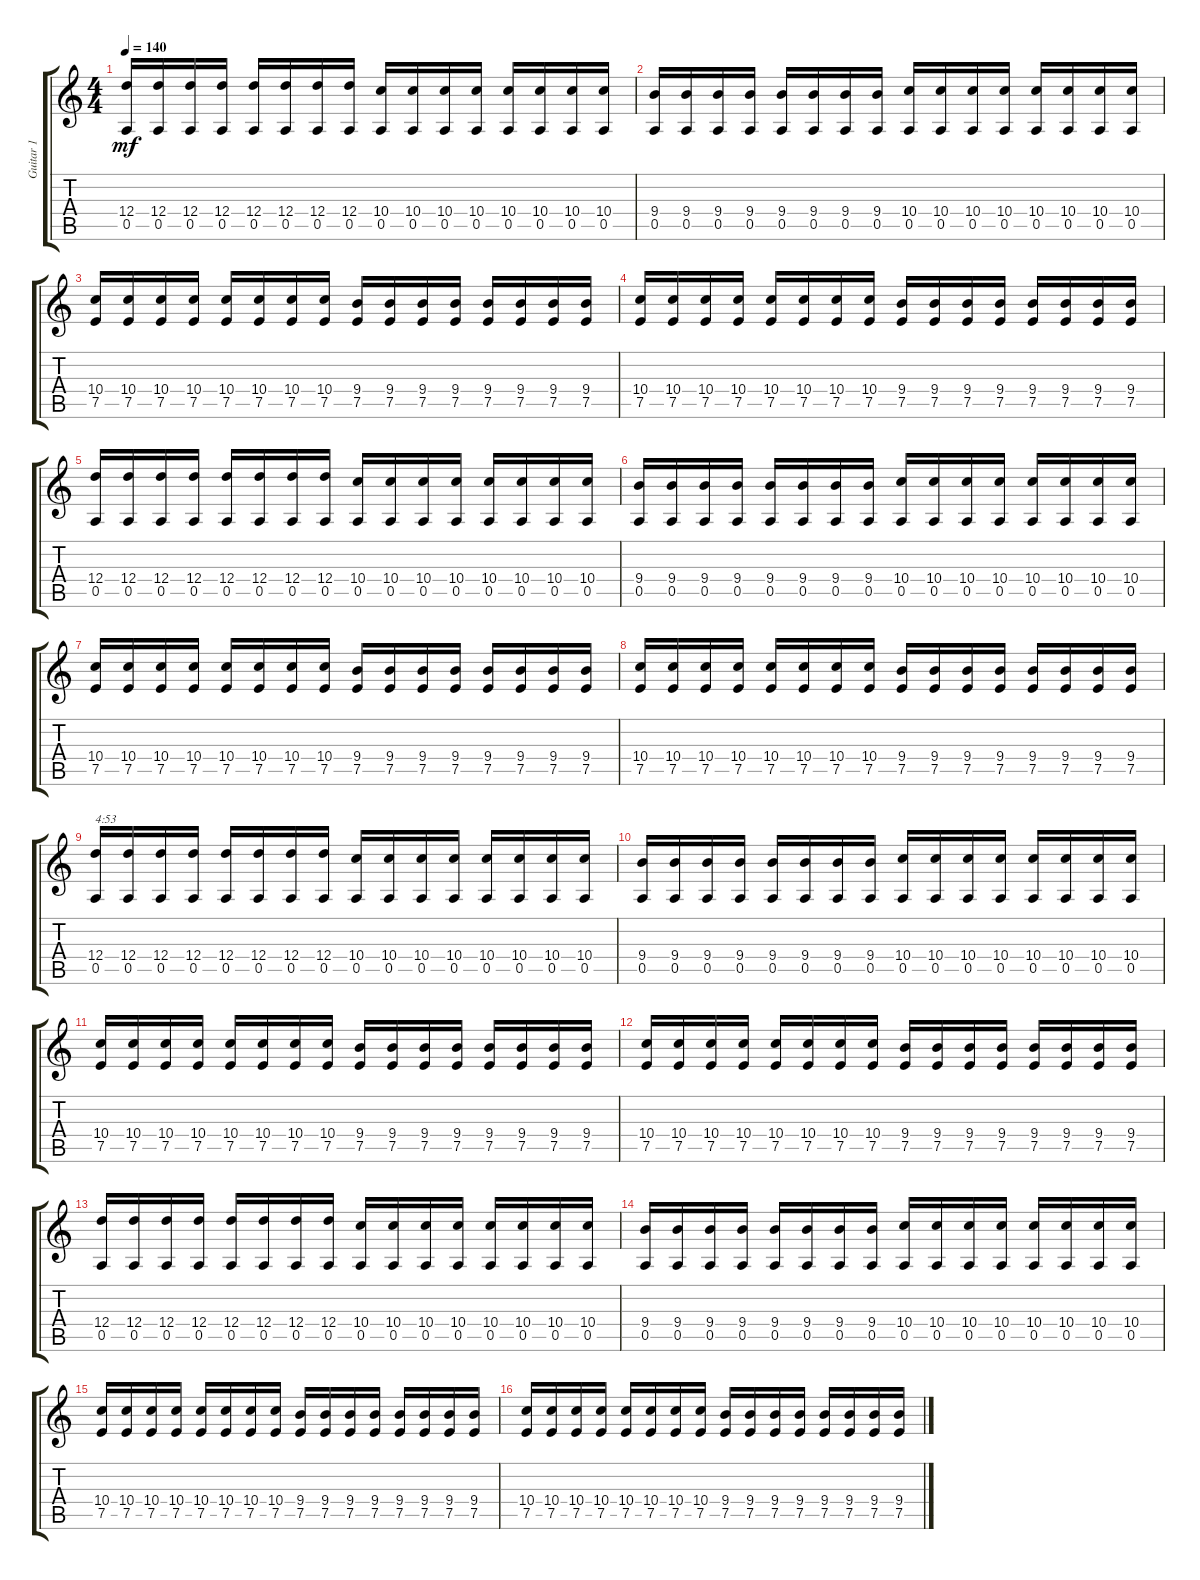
\track ("Guitar 1" "Guitar 1") {instrument distortionguitar}
\staff {score tabs}
\tuning (E4 B3 G3 D3 A2 E2) {hide}
\ts (4 4)
\tempo 140
\clef g2
\ks c
(12.4 0.5).16{dy mf} (12.4 0.5).16 (12.4 0.5).16 (12.4 0.5).16 (12.4 0.5).16 (12.4 0.5).16 (12.4 0.5).16 (12.4 0.5).16 (10.4 0.5).16 (10.4 0.5).16 (10.4 0.5).16 (10.4 0.5).16 (10.4 0.5).16 (10.4 0.5).16 (10.4 0.5).16 (10.4 0.5).16 |
(9.4 0.5).16 (9.4 0.5).16 (9.4 0.5).16 (9.4 0.5).16 (9.4 0.5).16 (9.4 0.5).16 (9.4 0.5).16 (9.4 0.5).16 (10.4 0.5).16 (10.4 0.5).16 (10.4 0.5).16 (10.4 0.5).16 (10.4 0.5).16 (10.4 0.5).16 (10.4 0.5).16 (10.4 0.5).16 |
(10.4 7.5).16 (10.4 7.5).16 (10.4 7.5).16 (10.4 7.5).16 (10.4 7.5).16 (10.4 7.5).16 (10.4 7.5).16 (10.4 7.5).16 (9.4 7.5).16 (9.4 7.5).16 (9.4 7.5).16 (9.4 7.5).16 (9.4 7.5).16 (9.4 7.5).16 (9.4 7.5).16 (9.4 7.5).16 |
(10.4 7.5).16 (10.4 7.5).16 (10.4 7.5).16 (10.4 7.5).16 (10.4 7.5).16 (10.4 7.5).16 (10.4 7.5).16 (10.4 7.5).16 (9.4 7.5).16 (9.4 7.5).16 (9.4 7.5).16 (9.4 7.5).16 (9.4 7.5).16 (9.4 7.5).16 (9.4 7.5).16 (9.4 7.5).16 |
(12.4 0.5).16 (12.4 0.5).16 (12.4 0.5).16 (12.4 0.5).16 (12.4 0.5).16 (12.4 0.5).16 (12.4 0.5).16 (12.4 0.5).16 (10.4 0.5).16 (10.4 0.5).16 (10.4 0.5).16 (10.4 0.5).16 (10.4 0.5).16 (10.4 0.5).16 (10.4 0.5).16 (10.4 0.5).16 |
(9.4 0.5).16 (9.4 0.5).16 (9.4 0.5).16 (9.4 0.5).16 (9.4 0.5).16 (9.4 0.5).16 (9.4 0.5).16 (9.4 0.5).16 (10.4 0.5).16 (10.4 0.5).16 (10.4 0.5).16 (10.4 0.5).16 (10.4 0.5).16 (10.4 0.5).16 (10.4 0.5).16 (10.4 0.5).16 |
(10.4 7.5).16 (10.4 7.5).16 (10.4 7.5).16 (10.4 7.5).16 (10.4 7.5).16 (10.4 7.5).16 (10.4 7.5).16 (10.4 7.5).16 (9.4 7.5).16 (9.4 7.5).16 (9.4 7.5).16 (9.4 7.5).16 (9.4 7.5).16 (9.4 7.5).16 (9.4 7.5).16 (9.4 7.5).16 |
(10.4 7.5).16 (10.4 7.5).16 (10.4 7.5).16 (10.4 7.5).16 (10.4 7.5).16 (10.4 7.5).16 (10.4 7.5).16 (10.4 7.5).16 (9.4 7.5).16 (9.4 7.5).16 (9.4 7.5).16 (9.4 7.5).16 (9.4 7.5).16 (9.4 7.5).16 (9.4 7.5).16 (9.4 7.5).16 |
(12.4 0.5).16{txt "4:53"} (12.4 0.5).16 (12.4 0.5).16 (12.4 0.5).16 (12.4 0.5).16 (12.4 0.5).16 (12.4 0.5).16 (12.4 0.5).16 (10.4 0.5).16 (10.4 0.5).16 (10.4 0.5).16 (10.4 0.5).16 (10.4 0.5).16 (10.4 0.5).16 (10.4 0.5).16 (10.4 0.5).16 |
(9.4 0.5).16 (9.4 0.5).16 (9.4 0.5).16 (9.4 0.5).16 (9.4 0.5).16 (9.4 0.5).16 (9.4 0.5).16 (9.4 0.5).16 (10.4 0.5).16 (10.4 0.5).16 (10.4 0.5).16 (10.4 0.5).16 (10.4 0.5).16 (10.4 0.5).16 (10.4 0.5).16 (10.4 0.5).16 |
(10.4 7.5).16 (10.4 7.5).16 (10.4 7.5).16 (10.4 7.5).16 (10.4 7.5).16 (10.4 7.5).16 (10.4 7.5).16 (10.4 7.5).16 (9.4 7.5).16 (9.4 7.5).16 (9.4 7.5).16 (9.4 7.5).16 (9.4 7.5).16 (9.4 7.5).16 (9.4 7.5).16 (9.4 7.5).16 |
(10.4 7.5).16 (10.4 7.5).16 (10.4 7.5).16 (10.4 7.5).16 (10.4 7.5).16 (10.4 7.5).16 (10.4 7.5).16 (10.4 7.5).16 (9.4 7.5).16 (9.4 7.5).16 (9.4 7.5).16 (9.4 7.5).16 (9.4 7.5).16 (9.4 7.5).16 (9.4 7.5).16 (9.4 7.5).16 |
(12.4 0.5).16 (12.4 0.5).16 (12.4 0.5).16 (12.4 0.5).16 (12.4 0.5).16 (12.4 0.5).16 (12.4 0.5).16 (12.4 0.5).16 (10.4 0.5).16 (10.4 0.5).16 (10.4 0.5).16 (10.4 0.5).16 (10.4 0.5).16 (10.4 0.5).16 (10.4 0.5).16 (10.4 0.5).16 |
(9.4 0.5).16 (9.4 0.5).16 (9.4 0.5).16 (9.4 0.5).16 (9.4 0.5).16 (9.4 0.5).16 (9.4 0.5).16 (9.4 0.5).16 (10.4 0.5).16 (10.4 0.5).16 (10.4 0.5).16 (10.4 0.5).16 (10.4 0.5).16 (10.4 0.5).16 (10.4 0.5).16 (10.4 0.5).16 |
(10.4 7.5).16 (10.4 7.5).16 (10.4 7.5).16 (10.4 7.5).16 (10.4 7.5).16 (10.4 7.5).16 (10.4 7.5).16 (10.4 7.5).16 (9.4 7.5).16 (9.4 7.5).16 (9.4 7.5).16 (9.4 7.5).16 (9.4 7.5).16 (9.4 7.5).16 (9.4 7.5).16 (9.4 7.5).16 |
(10.4 7.5).16 (10.4 7.5).16 (10.4 7.5).16 (10.4 7.5).16 (10.4 7.5).16 (10.4 7.5).16 (10.4 7.5).16 (10.4 7.5).16 (9.4 7.5).16 (9.4 7.5).16 (9.4 7.5).16 (9.4 7.5).16 (9.4 7.5).16 (9.4 7.5).16 (9.4 7.5).16 (9.4 7.5).16
